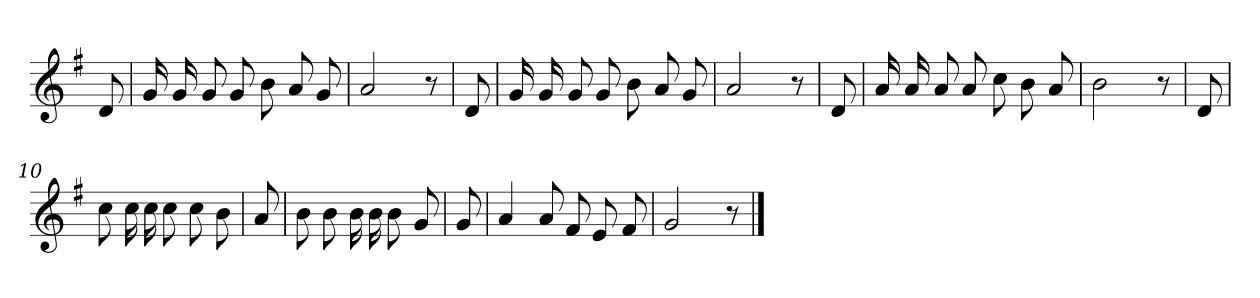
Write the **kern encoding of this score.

**kern
*part1
*staff1
*clefG2
*k[f#]
*G:
=
8d
=1
16g
16g
8g
8g
8b
8a
8g
=2
2a
8r
=3
8d
=4
16g
16g
8g
8g
8b
8a
8g
=5
2a
8r
=6
8d
=7
16a
16a
8a
8a
8cc
8b
8a
=8
2b
8r
=9
8d
=10
8cc
16cc
16cc
8cc
8cc
8b
=11
8a
=12
8b
8b
16b
16b
8b
8g
=13
8g
=14
4a
8a
8f#
8e
8f#
=15
2g
8r
==
*-
